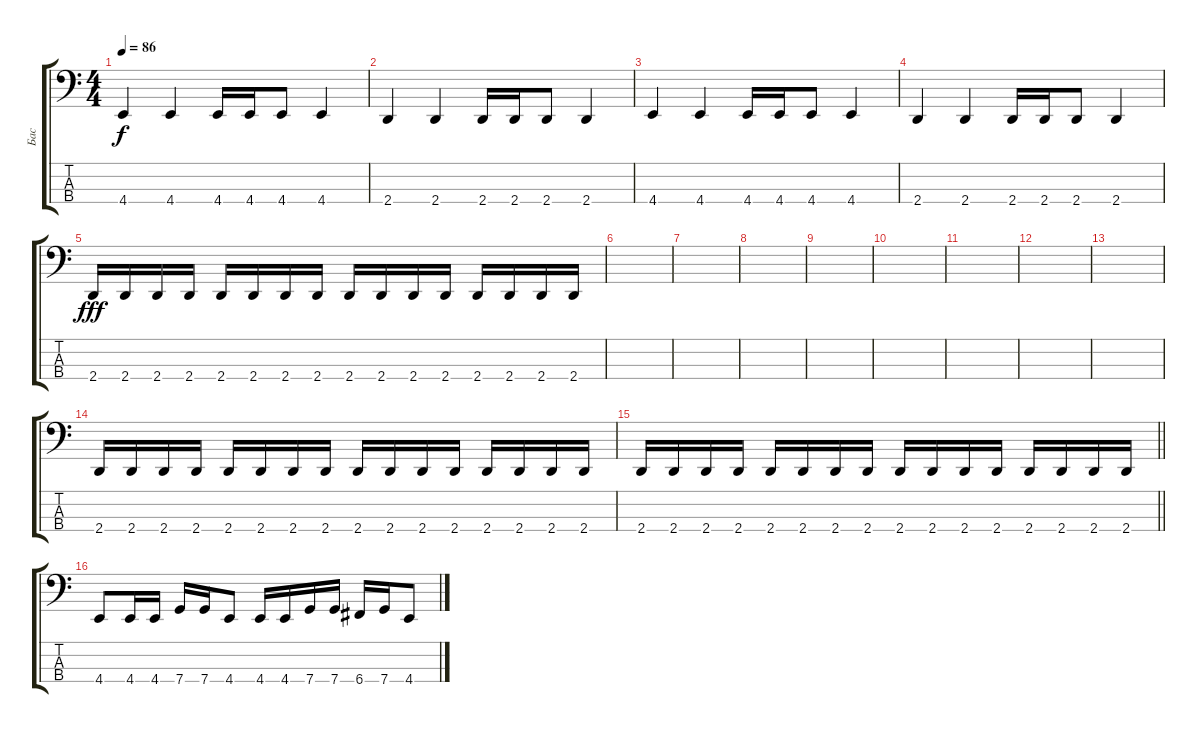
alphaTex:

\track ("Бас" "Бас") {instrument electricbassfinger}
\staff {score tabs}
\tuning (F2 C2 G1 C1) {hide}
\ts (4 4)
\tempo 86
\clef f4
\ks c
4.4.4{dy f} 4.4.4 4.4.16 4.4.16 4.4.8 4.4.4 |
2.4.4 2.4.4 2.4.16 2.4.16 2.4.8 2.4.4 |
4.4.4 4.4.4 4.4.16 4.4.16 4.4.8 4.4.4 |
2.4.4 2.4.4 2.4.16 2.4.16 2.4.8 2.4.4 |
2.4.16{dy fff} 2.4.16 2.4.16 2.4.16 2.4.16 2.4.16 2.4.16 2.4.16 2.4.16 2.4.16 2.4.16 2.4.16 2.4.16 2.4.16 2.4.16 2.4.16 |
|
|
|
|
|
|
|
|
2.4.16{volume 16} 2.4.16 2.4.16 2.4.16 2.4.16 2.4.16 2.4.16 2.4.16 2.4.16 2.4.16 2.4.16 2.4.16 2.4.16 2.4.16 2.4.16 2.4.16 |
\barLineRight lightlight
2.4.16 2.4.16 2.4.16 2.4.16 2.4.16 2.4.16 2.4.16 2.4.16 2.4.16 2.4.16 2.4.16 2.4.16 2.4.16 2.4.16 2.4.16 2.4.16 |
4.4.8 4.4.16 4.4.16 7.4.16 7.4.16 4.4.8 4.4.16 4.4.16 7.4.16 7.4.16 6.4.16 7.4.16 4.4.8
